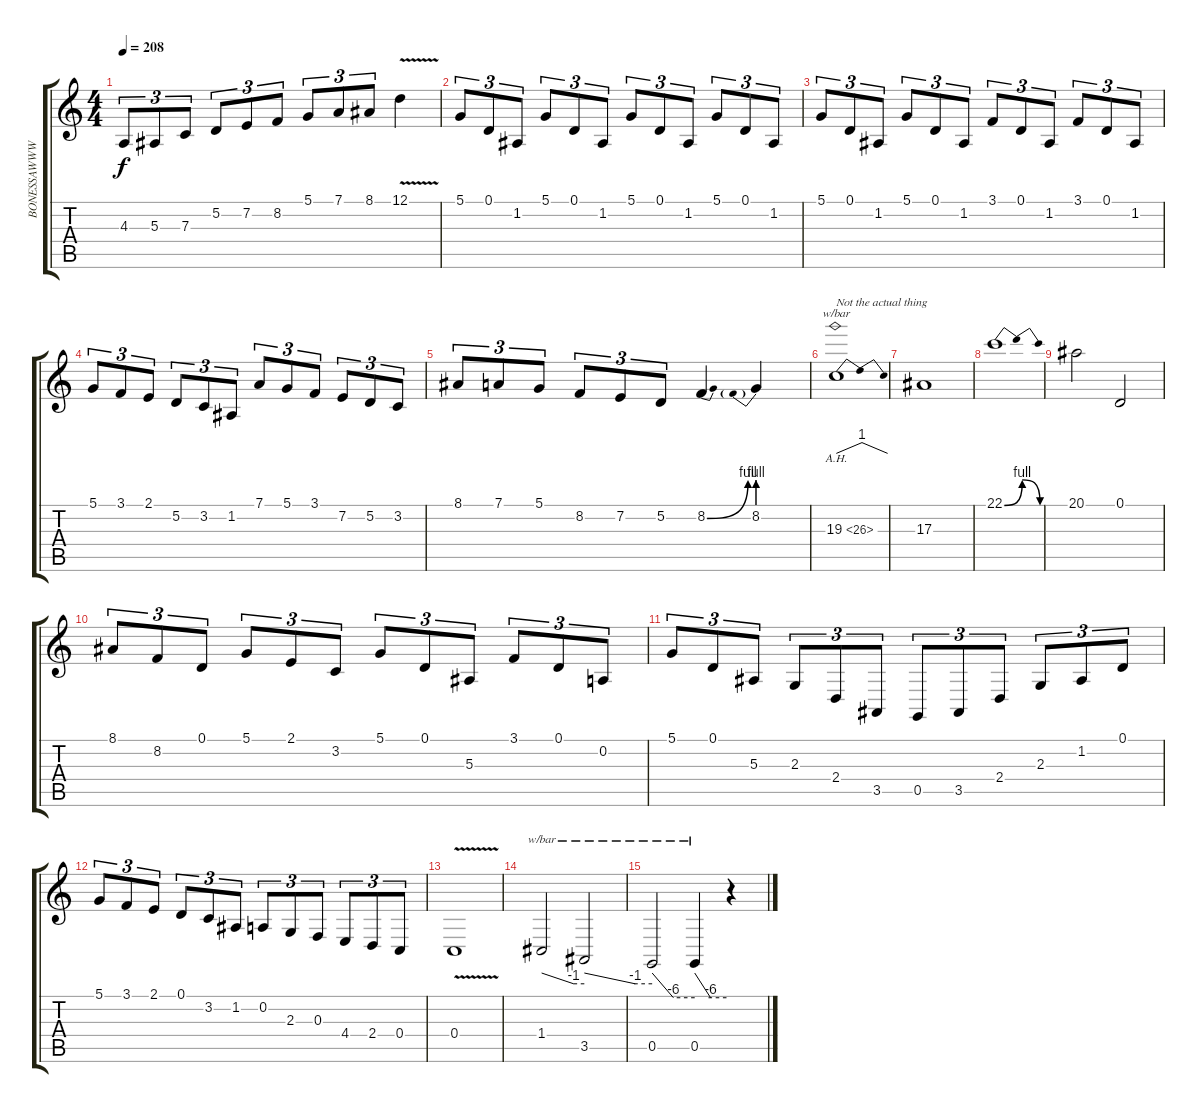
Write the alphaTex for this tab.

\track ("BONESSAWWW" "BONESSAWWW") {instrument lead2sawtooth}
\staff {score tabs}
\tuning (D4 A3 F3 C3 G2 D2) {hide}
\ts (4 4)
\tempo 208
\clef g2
\ks c
4.3.8{tu (3 2) dy f} 5.3.8{tu (3 2)} 7.3.8{tu (3 2)} 5.2.8{tu (3 2)} 7.2.8{tu (3 2)} 8.2.8{tu (3 2)} 5.1.8{tu (3 2)} 7.1.8{tu (3 2)} 8.1.8{tu (3 2)} 12.1{v}.4 |
5.1.8{tu (3 2)} 0.1.8{tu (3 2)} 1.2.8{tu (3 2)} 5.1.8{tu (3 2)} 0.1.8{tu (3 2)} 1.2.8{tu (3 2)} 5.1.8{tu (3 2)} 0.1.8{tu (3 2)} 1.2.8{tu (3 2)} 5.1.8{tu (3 2)} 0.1.8{tu (3 2)} 1.2.8{tu (3 2)} |
5.1.8{tu (3 2)} 0.1.8{tu (3 2)} 1.2.8{tu (3 2)} 5.1.8{tu (3 2)} 0.1.8{tu (3 2)} 1.2.8{tu (3 2)} 3.1.8{tu (3 2)} 0.1.8{tu (3 2)} 1.2.8{tu (3 2)} 3.1.8{tu (3 2)} 0.1.8{tu (3 2)} 1.2.8{tu (3 2)} |
5.1.8{tu (3 2)} 3.1.8{tu (3 2)} 2.1.8{tu (3 2)} 5.2.8{tu (3 2)} 3.2.8{tu (3 2)} 1.2.8{tu (3 2)} 7.1.8{tu (3 2)} 5.1.8{tu (3 2)} 3.1.8{tu (3 2)} 7.2.8{tu (3 2)} 5.2.8{tu (3 2)} 3.2.8{tu (3 2)} |
8.1.8{tu (3 2)} 7.1.8{tu (3 2)} 5.1.8{tu (3 2)} 8.2.8{tu (3 2)} 7.2.8{tu (3 2)} 5.2.8{tu (3 2)} 8.2{be (bend 0 0 60 4)}.4 8.2{be (prebend 0 4 60 4)}.4 |
19.3{ah 7}.1{tbe (dip default 0 0 30 4 60 0) txt "Not the actual thing"} |
17.3.1 |
22.1{be (bendrelease 0 0 10 4 54 4 60 0)}.1 |
20.1.2 0.1.2 |
8.1.8{tu (3 2)} 8.2.8{tu (3 2)} 0.1.8{tu (3 2)} 5.1.8{tu (3 2)} 2.1.8{tu (3 2)} 3.2.8{tu (3 2)} 5.1.8{tu (3 2)} 0.1.8{tu (3 2)} 5.3.8{tu (3 2)} 3.1.8{tu (3 2)} 0.1.8{tu (3 2)} 0.2.8{tu (3 2)} |
5.1.8{tu (3 2)} 0.1.8{tu (3 2)} 5.3.8{tu (3 2)} 2.3.8{tu (3 2)} 2.4.8{tu (3 2)} 3.5.8{tu (3 2)} 0.5.8{tu (3 2)} 3.5.8{tu (3 2)} 2.4.8{tu (3 2)} 2.3.8{tu (3 2)} 1.2.8{tu (3 2)} 0.1.8{tu (3 2)} |
5.1.8{tu (3 2)} 3.1.8{tu (3 2)} 2.1.8{tu (3 2)} 0.1.8{tu (3 2)} 3.2.8{tu (3 2)} 1.2.8{tu (3 2)} 0.2.8{tu (3 2)} 2.3.8{tu (3 2)} 0.3.8{tu (3 2)} 4.4.8{tu (3 2)} 2.4.8{tu (3 2)} 0.4.8{tu (3 2)} |
0.4{v}.1 |
1.4.2{tbe (custom default 0 0 45 -4 60 -4)} 3.5.2{tbe (custom default 0 0 45 -4 60 -4)} |
0.5.2{tbe (custom default 0 0 30 -24 60 -24)} 0.5.4{tbe (custom default 0 0 30 -24 60 -24)} r.4
